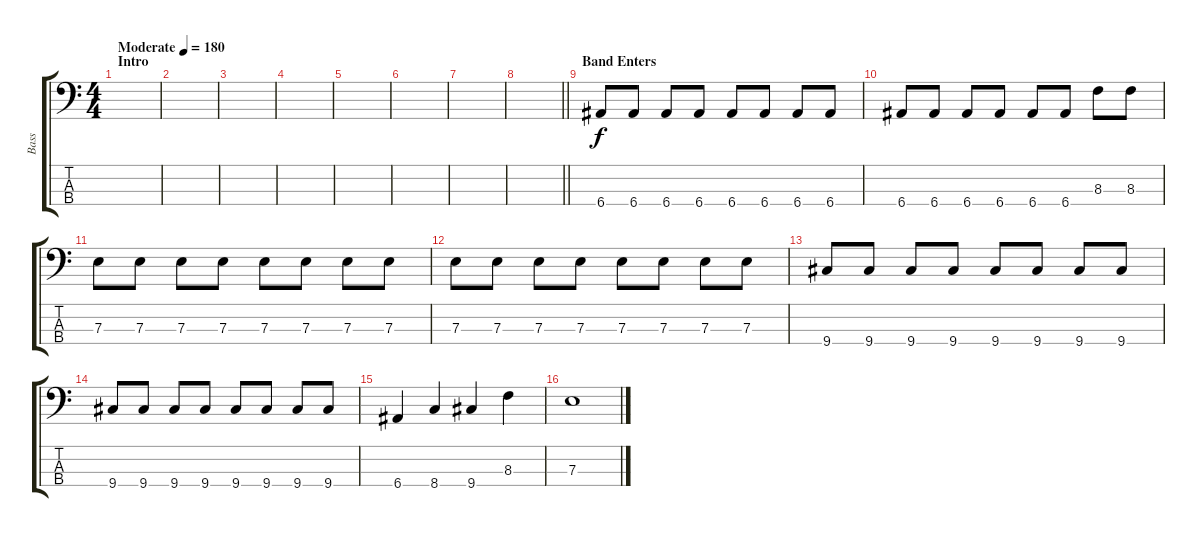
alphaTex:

\track ("Bass" "Bass") {instrument electricbasspick}
\staff {score tabs}
\tuning (G2 D2 A1 E1) {hide}
\ts (4 4)
\section ("" "Intro")
\tempo (180 "Moderate")
\clef f4
\ks c
|
|
|
|
|
|
|
\barLineRight lightlight
|
\section ("" "Band Enters")
6.4.8 6.4.8 6.4.8 6.4.8 6.4.8 6.4.8 6.4.8 6.4.8 |
6.4.8 6.4.8 6.4.8 6.4.8 6.4.8 6.4.8 8.3.8 8.3.8 |
7.3.8 7.3.8 7.3.8 7.3.8 7.3.8 7.3.8 7.3.8 7.3.8 |
7.3.8 7.3.8 7.3.8 7.3.8 7.3.8 7.3.8 7.3.8 7.3.8 |
9.4.8 9.4.8 9.4.8 9.4.8 9.4.8 9.4.8 9.4.8 9.4.8 |
9.4.8 9.4.8 9.4.8 9.4.8 9.4.8 9.4.8 9.4.8 9.4.8 |
6.4.4 8.4.4 9.4.4 8.3.4 |
7.3.1
